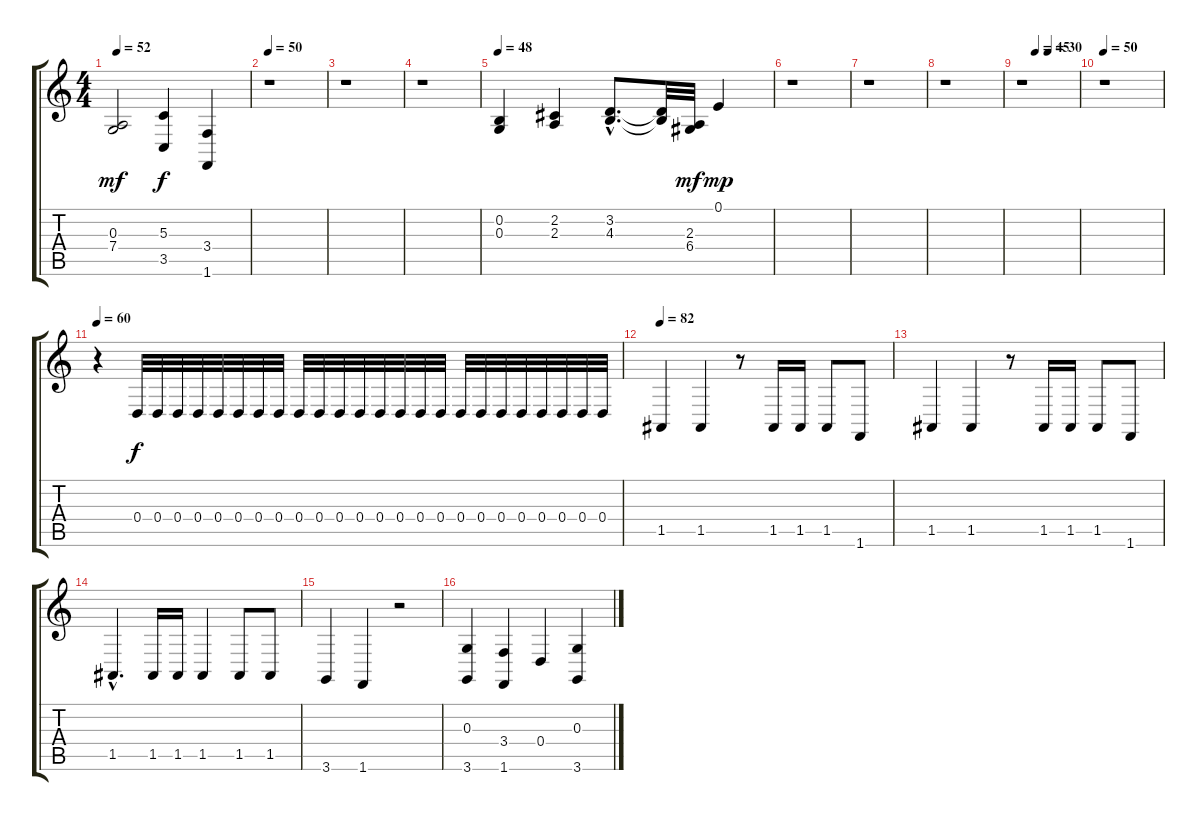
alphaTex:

\track "" {instrument stringensemble1}
\staff {score tabs}
\tuning (E4 B3 G3 D3 A2 E2) {hide}
\ts (4 4)
\tempo 52
\clef g2
\ks c
(0.3 7.4).2{dy mf} (5.3 3.5).4{dy f} (3.4 1.6).4 |
\tempo 50
r.1 |
r.1 |
r.1 |
\tempo 48
(0.2 0.3).4{volume 8} (2.2 2.3).4{volume 10} (3.2{hac} 4.3{hac}).8{d volume 10} (3.2{t} 4.3{t}).32 (2.3 6.4).32{dy mf volume 8} 0.1.4{dy mp} |
r.1 |
r.1 |
r.1 |
\tempo (45 0.25)
\tempo (30 0.46875)
r.1 |
\tempo 50
r.1 |
\tempo 60
r.4 0.4.32{dy f volume 8} 0.4.32{volume 9} 0.4.32{volume 9} 0.4.32{volume 9} 0.4.32{volume 10} 0.4.32{volume 10} 0.4.32{volume 11} 0.4.32{volume 11} 0.4.32{volume 12} 0.4.32{volume 12} 0.4.32{volume 12} 0.4.32{volume 12} 0.4.32{volume 13} 0.4.32{volume 14} 0.4.32{volume 14} 0.4.32{volume 15} 0.4.32{volume 15} 0.4.32{volume 16} 0.4.32 0.4.32 0.4.32 0.4.32 0.4.32 0.4.32 |
\tempo 82
1.5.4 1.5.4 r.8 1.5.16 1.5.16 1.5.8 1.6.8 |
1.5.4 1.5.4 r.8 1.5.16 1.5.16 1.5.8 1.6.8 |
1.5{hac}.4{d} 1.5.16 1.5.16 1.5.4 1.5.8 1.5.8 |
3.6.4 1.6.4 r.2 |
(0.3 3.6).4 (3.4 1.6).4 0.4.4 (0.3 3.6).4
